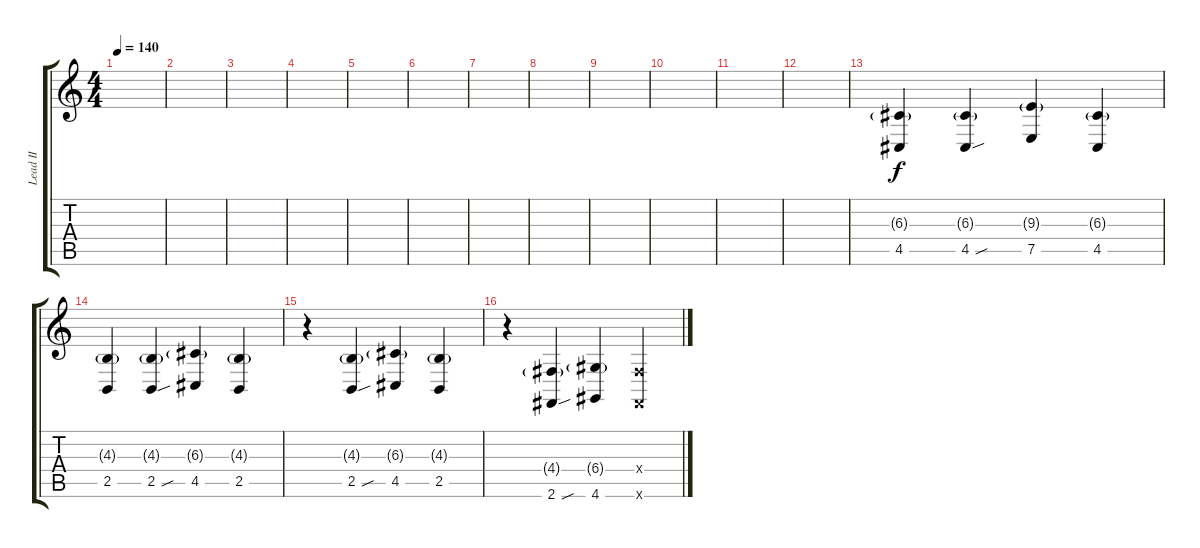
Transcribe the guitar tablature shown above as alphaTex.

\track ("Lead II" "Lead II") {instrument lead1square}
\staff {score tabs}
\tuning (E4 B3 G3 D3 A2 E2) {hide}
\ts (4 4)
\tempo 140
\clef g2
\ks c
|
|
|
|
|
|
|
|
|
|
|
|
(6.3{g} 4.5).4 (6.3{g} 4.5{sou}).4 (9.3{g} 7.5).4 (6.3{g} 4.5).4 |
(4.3{g} 2.5).4 (4.3{g} 2.5{sou}).4 (6.3{g} 4.5).4 (4.3{g} 2.5).4 |
r.4 (4.3{g} 2.5{sou}).4 (6.3{g} 4.5).4 (4.3{g} 2.5).4 |
r.4 (4.4{g} 2.6{sou}).4 (6.4{g} 4.6).4 (4.4{x} 2.6{x}).4{dy f}
